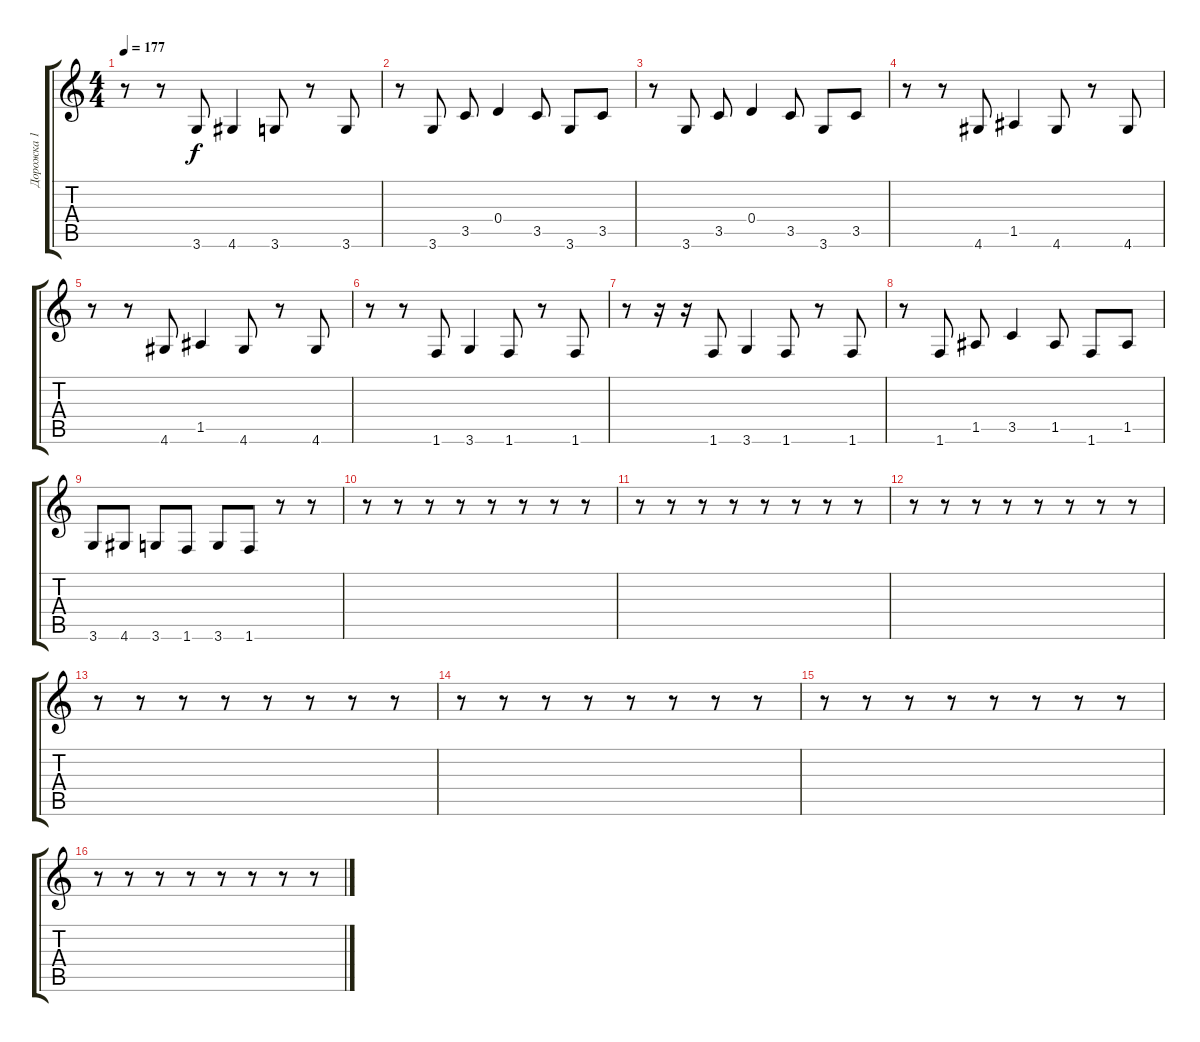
\track ("Дорожка 1" "Дорожка 1") {instrument electricbassfinger}
\staff {score tabs}
\tuning (E4 B3 G3 D3 A2 E2) {hide}
\ts (4 4)
\tempo 177
\clef g2
\ks c
r.8{dy f} r.8 3.6.8 4.6.4 3.6.8 r.8 3.6.8 |
r.8 3.6.8 3.5.8 0.4.4 3.5.8 3.6.8 3.5.8 |
r.8 3.6.8 3.5.8 0.4.4 3.5.8 3.6.8 3.5.8 |
r.8 r.8 4.6.8 1.5.4 4.6.8 r.8 4.6.8 |
r.8 r.8 4.6.8 1.5.4 4.6.8 r.8 4.6.8 |
r.8 r.8 1.6.8 3.6.4 1.6.8 r.8 1.6.8 |
r.8 r.16 r.16 1.6.8 3.6.4 1.6.8 r.8 1.6.8 |
r.8 1.6.8 1.5.8 3.5.4 1.5.8 1.6.8 1.5.8 |
3.6.8 4.6.8 3.6.8 1.6.8 3.6.8 1.6.8 r.8 r.8 |
r.8 r.8 r.8 r.8 r.8 r.8 r.8 r.8 |
r.8 r.8 r.8 r.8 r.8 r.8 r.8 r.8 |
r.8 r.8 r.8 r.8 r.8 r.8 r.8 r.8 |
r.8 r.8 r.8 r.8 r.8 r.8 r.8 r.8 |
r.8 r.8 r.8 r.8 r.8 r.8 r.8 r.8 |
r.8 r.8 r.8 r.8 r.8 r.8 r.8 r.8 |
r.8 r.8 r.8 r.8 r.8 r.8 r.8 r.8
